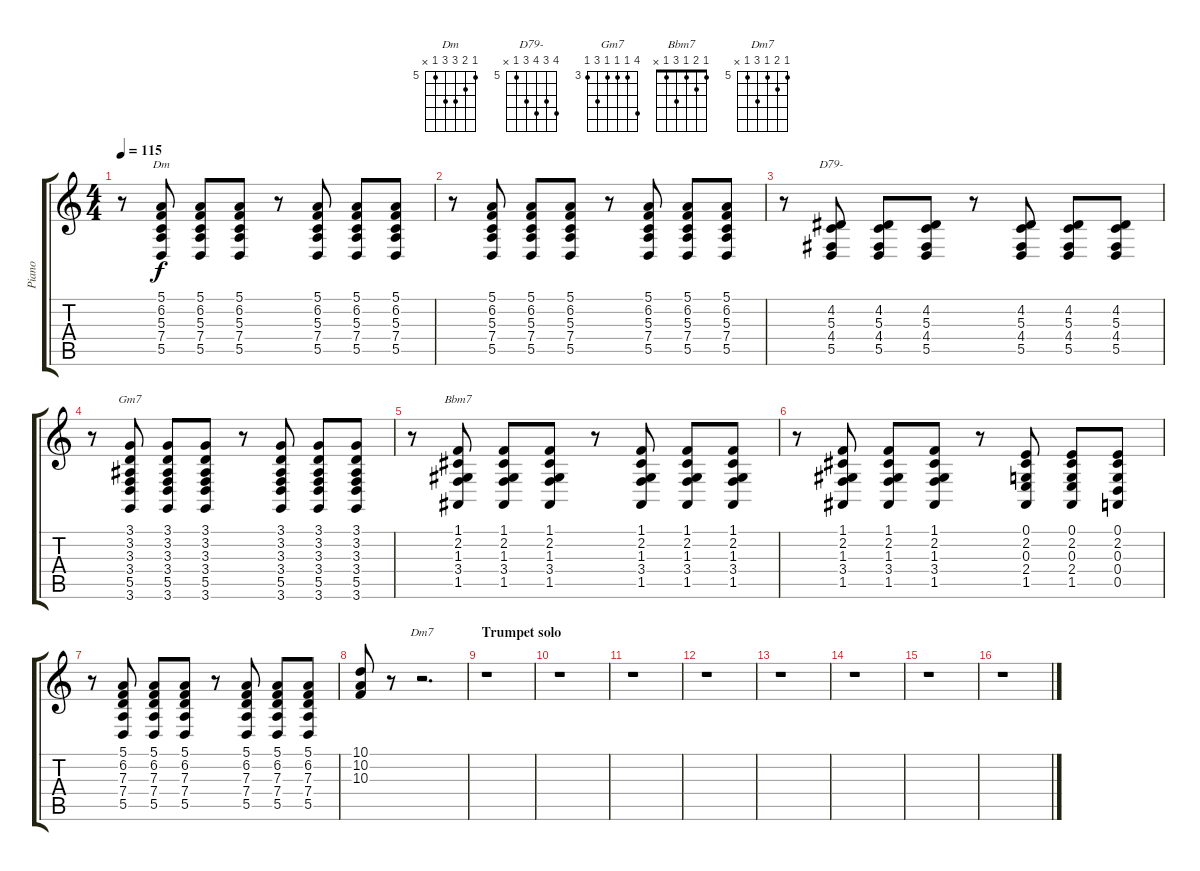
\track ("Piano" "Piano") {instrument acousticgrandpiano}
\staff {score tabs}
\tuning (E4 B3 G3 D3 A2 E2) {hide}
\chord ("Dm" 5 6 7 7 5 x) {firstfret 5}
\chord ("D79-" 8 7 8 7 5 x) {firstfret 5}
\chord ("Gm7" 6 3 3 3 5 3) {firstfret 3}
\chord ("Bbm7" 1 2 1 3 1 x)
\chord ("Dm7" 5 6 5 7 5 x) {firstfret 5}
\ts (4 4)
\tempo 115
\clef g2
\ks c
r.8{dy f} (5.1 6.2 5.3 7.4 5.5).8{ch "Dm"} (5.1 6.2 5.3 7.4 5.5).8 (5.1 6.2 5.3 7.4 5.5).8 r.8 (5.1 6.2 5.3 7.4 5.5).8 (5.1 6.2 5.3 7.4 5.5).8 (5.1 6.2 5.3 7.4 5.5).8 |
r.8 (5.1 6.2 5.3 7.4 5.5).8 (5.1 6.2 5.3 7.4 5.5).8 (5.1 6.2 5.3 7.4 5.5).8 r.8 (5.1 6.2 5.3 7.4 5.5).8 (5.1 6.2 5.3 7.4 5.5).8 (5.1 6.2 5.3 7.4 5.5).8 |
r.8 (4.2 5.3 4.4 5.5).8{ch "D79-"} (4.2 5.3 4.4 5.5).8 (4.2 5.3 4.4 5.5).8 r.8 (4.2 5.3 4.4 5.5).8 (4.2 5.3 4.4 5.5).8 (4.2 5.3 4.4 5.5).8 |
r.8 (3.1 3.2 3.3 3.4 5.5 3.6).8{ch "Gm7"} (3.1 3.2 3.3 3.4 5.5 3.6).8 (3.1 3.2 3.3 3.4 5.5 3.6).8 r.8 (3.1 3.2 3.3 3.4 5.5 3.6).8 (3.1 3.2 3.3 3.4 5.5 3.6).8 (3.1 3.2 3.3 3.4 5.5 3.6).8 |
r.8 (1.1 2.2 1.3 3.4 1.5).8{ch "Bbm7"} (1.1 2.2 1.3 3.4 1.5).8 (1.1 2.2 1.3 3.4 1.5).8 r.8 (1.1 2.2 1.3 3.4 1.5).8 (1.1 2.2 1.3 3.4 1.5).8 (1.1 2.2 1.3 3.4 1.5).8 |
r.8 (1.1 2.2 1.3 3.4 1.5).8 (1.1 2.2 1.3 3.4 1.5).8 (1.1 2.2 1.3 3.4 1.5).8 r.8 (0.1 2.2 0.3 2.4 1.5).8 (0.1 2.2 0.3 2.4 1.5).8 (0.1 2.2 0.3 0.4 0.5).8 |
r.8 (5.1 6.2 7.3 7.4 5.5).8 (5.1 6.2 7.3 7.4 5.5).8 (5.1 6.2 7.3 7.4 5.5).8 r.8 (5.1 6.2 7.3 7.4 5.5).8 (5.1 6.2 7.3 7.4 5.5).8 (5.1 6.2 7.3 7.4 5.5).8 |
(10.1 10.2 10.3).8 r.8 r.2{d ch "Dm7"} |
\section ("" "Trumpet solo")
r.1 |
r.1 |
r.1 |
r.1 |
r.1 |
r.1 |
r.1 |
r.1
